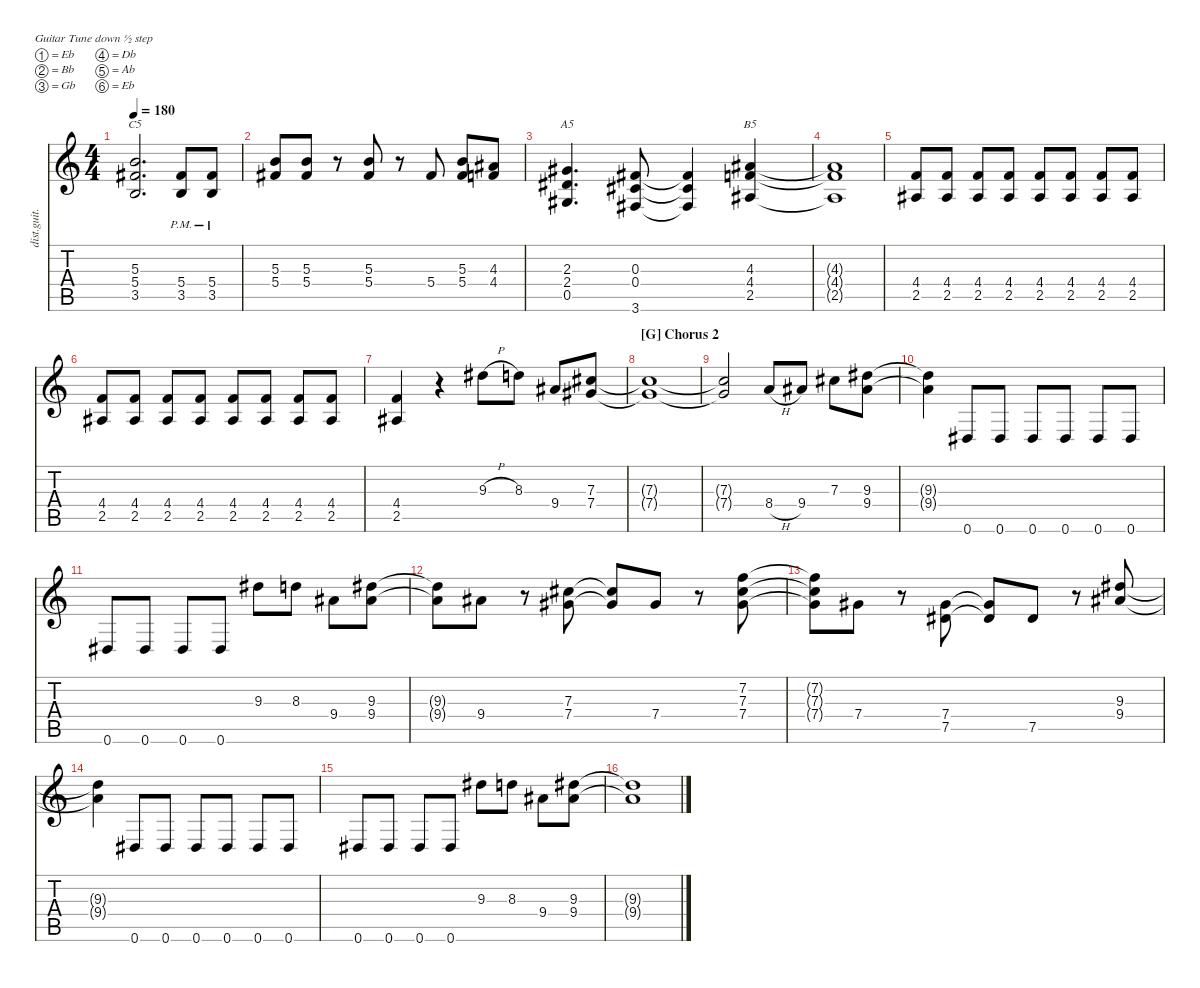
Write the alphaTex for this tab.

\defaultSystemsLayout 4
\hideDynamics
\bracketExtendMode nobrackets
\otherSystemsTrackNameOrientation horizontal
\track ("Guitar 1" "dist.guit.") {instrument distortionguitar}
\staff {score tabs}
\tuning (Eb4 Bb3 Gb3 Db3 Ab2 Eb2)
\chord ("A5" x x 2 2 0 x) {showdiagram false showfingering false barre 2}
\chord ("C5" x x 5 5 3 x) {showdiagram false showfingering false}
\chord ("B5" x x 4 4 2 x) {showdiagram false showfingering false}
\ts (4 4)
\tempo 180
\clef g2
\ks c
(3.5 5.4{acc #} 5.3).2{d ch "C5" dy mf beam Up} (3.5{pm} 5.4{pm acc #}).8{beam Up} (3.5{pm} 5.4{pm acc #}).8{beam Up} |
(5.4{acc #} 5.3).8{beam Up} (5.3 5.4{acc #}).8{beam Up} r.8{beam Up} (5.4{acc #} 5.3).8{beam Up} r.8{beam Up} 5.4{acc #}.8{beam Up} (5.4{acc #} 5.3).8{beam Up} (4.3{acc #} 4.4).8{beam Up} |
(0.5{acc #} 2.4{acc #} 2.3{acc #}).4{d ch "A5" beam Up} (3.6{acc #} 0.4{acc #} 0.3{acc #}).8{beam Up} (0.3{t acc #} 0.4{t acc #} 3.6{t acc #}).4{beam Up} (2.5{acc #} 4.4 4.3{acc #}).4{ch "B5" beam Up} |
(4.3{t acc #} 4.4{t} 2.5{t acc #}).1{beam Up} |
(2.5{acc #} 4.4).8{beam Up} (2.5{acc #} 4.4).8{beam Up} (2.5{acc #} 4.4).8{beam Up} (2.5{acc #} 4.4).8{beam Up} (2.5{acc #} 4.4).8{beam Up} (2.5{acc #} 4.4).8{beam Up} (2.5{acc #} 4.4).8{beam Up} (2.5{acc #} 4.4).8{beam Up} |
(2.5{acc #} 4.4).8{beam Up} (2.5{acc #} 4.4).8{beam Up} (2.5{acc #} 4.4).8{beam Up} (2.5{acc #} 4.4).8{beam Up} (2.5{acc #} 4.4).8{beam Up} (2.5{acc #} 4.4).8{beam Up} (2.5{acc #} 4.4).8{beam Up} (2.5{acc #} 4.4).8{beam Up} |
(2.5{acc #} 4.4).4{beam Up} r.4{beam Up} 9.3{h acc #}.8{beam Down} 8.3.8{beam Down} 9.4{acc #}.8{beam Up} (7.4{acc #} 7.3{acc #}).8{beam Up} |
\section ("G" "Chorus 2")
(7.3{t acc #} 7.4{t acc #}).1{beam Up} |
(7.3{t acc #} 7.4{t acc #}).2{beam Up} 8.4{h}.8{beam Up} 9.4{acc #}.8{beam Up} 7.3{acc #}.8{beam Down} (9.3{acc #} 9.4{acc #}).8{beam Down} |
(9.4{t acc #} 9.3{t acc #}).4{beam Down} 0.6{acc #}.8{beam Up} 0.6{acc #}.8{beam Up} 0.6{acc #}.8{beam Up} 0.6{acc #}.8{beam Up} 0.6{acc #}.8{beam Up} 0.6{acc #}.8{beam Up} |
0.6{acc #}.8{beam Up} 0.6{acc #}.8{beam Up} 0.6{acc #}.8{beam Up} 0.6{acc #}.8{beam Up} 9.3{acc #}.8{beam Down} 8.3.8{beam Down} 9.4{acc #}.8{beam Down} (9.4{acc #} 9.3{acc #}).8{beam Down} |
(9.3{t acc #} 9.4{t acc #}).8{beam Down} 9.4{acc #}.8{beam Down} r.8{beam Down} (7.4{acc #} 7.3{acc #}).8{beam Up} (7.3{t acc #} 7.4{t acc #}).8{beam Up} 7.4{acc #}.8{beam Up} r.8{beam Down} (7.4{acc #} 7.3{acc #} 7.2).8{beam Down} |
(7.2{t} 7.3{t acc #} 7.4{t acc #}).8{beam Down} 7.4{acc #}.8{beam Down} r.8{beam Down} (7.5{acc #} 7.4{acc #}).8{beam Up} (7.4{t acc #} 7.5{t acc #}).8{beam Up} 7.5{acc #}.8{beam Up} r.8{beam Up} (9.4{acc #} 9.3{acc #}).8{beam Down} |
(9.4{t acc #} 9.3{t acc #}).4{beam Down} 0.6{acc #}.8{beam Up} 0.6{acc #}.8{beam Up} 0.6{acc #}.8{beam Up} 0.6{acc #}.8{beam Up} 0.6{acc #}.8{beam Up} 0.6{acc #}.8{beam Up} |
0.6{acc #}.8{beam Up} 0.6{acc #}.8{beam Up} 0.6{acc #}.8{beam Up} 0.6{acc #}.8{beam Up} 9.3{acc #}.8{beam Down} 8.3.8{beam Down} 9.4{acc #}.8{beam Down} (9.4{acc #} 9.3{acc #}).8{beam Down} |
(9.3{t acc #} 9.4{t acc #}).1{beam Down}
